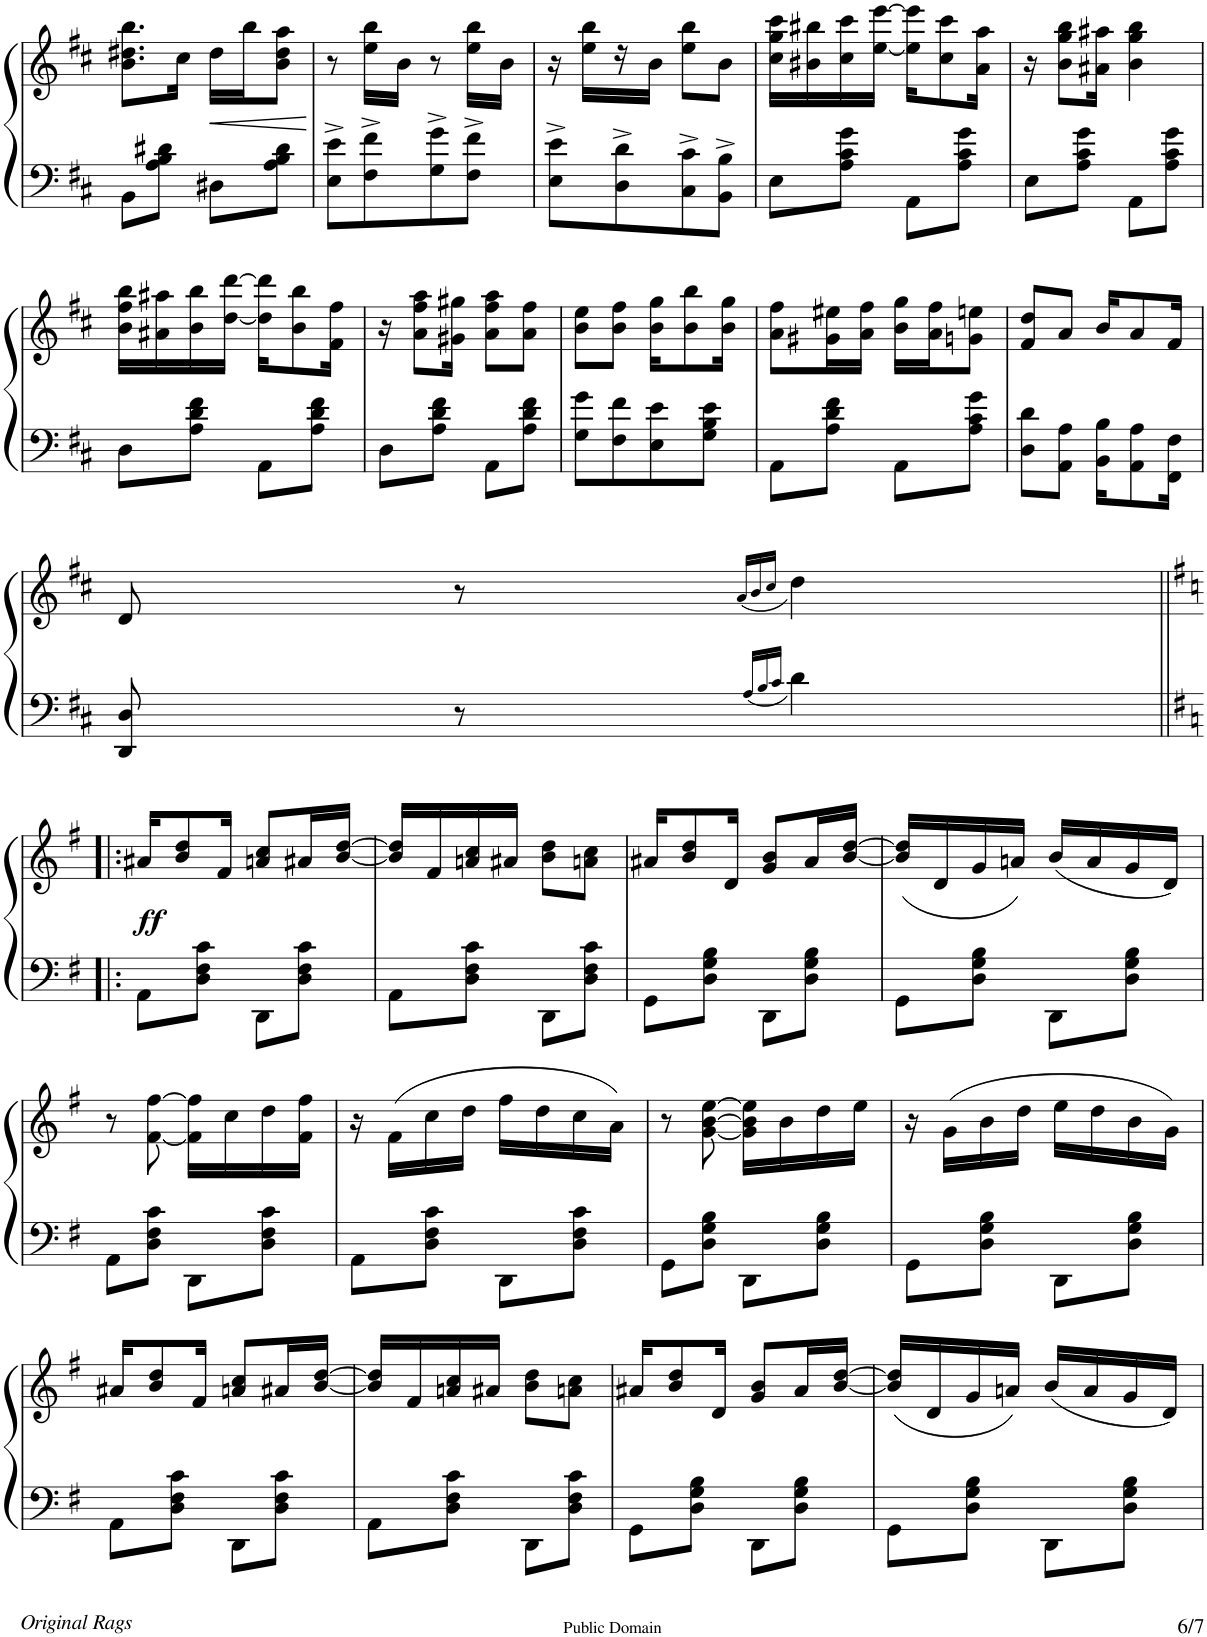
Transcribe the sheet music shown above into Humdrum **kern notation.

**kern	**kern	**dynam
*part1	*part1	*part1
*staff2	*staff1	*staff1/2
*I"Piano	*	*
*I'Pno.	*	*
!!LO:PB:g=z
*clefF4	*clefG2	*
*k[f#c#]	*k[f#c#]	*
*M2/4	*M2/4	*
=83	=83	=83
8BB\L	8.b\ 8.dd#X\ 8.bb\L	.
8A\ 8B\ 8d#X\J	.	.
.	16cc#\Jk	.
!	!	!LO:HP:b
8D#X\L	16dd#\LL	<
.	16bb\J	.
8A\ 8B\ 8d#\J	8b\ 8dd#\ 8aa\J	.
.	.	[
=84	=84	=84
8E\^> 8e\^>L	8r	.
8F#\^> 8f#\^>	16ee\ 16bb\LL	.
.	16b\JJ	.
8G\^> 8g\^>	8r	.
8F#\^> 8f#\^>J	16ee\ 16bb\LL	.
.	16b\JJ	.
=85	=85	=85
8E\^> 8e\^>L	16r	.
.	16ee\ 16bb\LL	.
8D\^> 8d\^>	16r	.
.	16b\JJ	.
8C#\^> 8c#\^>	8ee\ 8bb\L	.
8BB\^> 8B\^>J	8b\J	.
=86	=86	=86
8E\L	16cc#\ 16gg\ 16ccc#\LL	.
.	16b#X\ 16bb#X\	.
8A\ 8c#\ 8g\J	16cc#\ 16ccc#\	.
.	[16ee\ [16eee\JJ	.
8AA\L	16ee\] 16eee\]KL	.
.	8cc#\ 8ccc#\	.
8A\ 8c#\ 8g\J	.	.
.	16a\ 16aa\Jk	.
=87	=87	=87
8E\L	16r	.
.	8b\ 8gg\ 8bb\L	.
8A\ 8c#\ 8g\J	.	.
.	16a#X\ 16aa#X\Jk	.
8AA\L	4b\ 4gg\ 4bb\	.
8A\ 8c#\ 8g\J	.	.
!!LO:LB:g=z
=88	=88	=88
8D\L	16b\ 16ff#\ 16bb\LL	.
.	16a#X\ 16aa#X\	.
8A\ 8d\ 8f#\J	16b\ 16bb\	.
.	[16dd\ [16ddd\JJ	.
8AA\L	16dd\] 16ddd\]KL	.
.	8b\ 8bb\	.
8A\ 8d\ 8f#\J	.	.
.	16f#\ 16ff#\Jk	.
=89	=89	=89
8D\L	16r	.
.	8a\ 8ff#\ 8aa\L	.
8A\ 8d\ 8f#\J	.	.
.	16g#X\ 16gg#X\Jk	.
8AA\L	8a\ 8ff#\ 8aa\L	.
8A\ 8d\ 8f#\J	8a\ 8ff#\J	.
=90	=90	=90
8G\ 8g\L	8b\ 8ee\L	.
8F#\ 8f#\	8b\ 8ff#\J	.
8E\ 8e\	16b\ 16gg\KL	.
.	8b\ 8bb\	.
8G\ 8B\ 8e\J	.	.
.	16b\ 16gg\Jk	.
=91	=91	=91
8AA\L	8a\ 8ff#\L	.
8A\ 8d\ 8f#\J	16g#X\ 16ee#X\L	.
.	16a\ 16ff#\JJ	.
8AA\L	16b\ 16gg\LL	.
.	16a\ 16ff#\J	.
8A\ 8c#\ 8g\J	8gn\ 8een\J	.
=92	=92	=92
8D\ 8d\L	8f#/ 8dd/L	.
8AA\ 8A\J	8a/J	.
16BB\ 16B\KL	16b/KL	.
8AA\ 8A\	8a/	.
16FF#\ 16F#\Jk	16f#/Jk	.
!!LO:LB:g=z
=93	=93	=93
8DD/ 8D/	8d/	.
8r	8r	.
16qA/LL	(16qa/LL	.
16qB/	16qb/	.
16qc#/JJ	16qcc#/JJ	.
4d\	4dd\)	.
!!LO:LB:g=z
=94!|:	=94!|:	=94!|:
*k[f#]	*k[f#]	*
!	!	!LO:DY:b
8AA\L	16a#X/KL	ff
.	8b/ 8dd/	.
8D\ 8F#\ 8c\J	.	.
.	16f#/Jk	.
8DD\L	8an/ 8cc/L	.
8D\ 8F#\ 8c\J	16a#X/L	.
.	[16b/ [16dd/JJ	.
=95	=95	=95
8AA\L	16b/] 16dd/]LL	.
.	16f#/	.
8D\ 8F#\ 8c\J	16an/ 16cc/	.
.	16a#X/JJ	.
8DD\L	8b\ 8dd\L	.
8D\ 8F#\ 8c\J	8an\ 8cc\J	.
=96	=96	=96
8GG\L	16a#X/KL	.
.	8b/ 8dd/	.
8D\ 8G\ 8B\J	.	.
.	16d/Jk	.
8DD\L	8g/ 8b/L	.
8D\ 8G\ 8B\J	16a#/L	.
.	[16b/ [16dd/JJ	.
=97	=97	=97
8GG\L	(16b/] 16dd/]LL	.
.	16d/	.
8D\ 8G\ 8B\J	16g/	.
.	16an/JJ)	.
8DD\L	(16b/LL	.
.	16a/	.
8D\ 8G\ 8B\J	16g/	.
.	16d/JJ)	.
!!LO:LB:g=z
=98	=98	=98
8AA\L	8r	.
8D\ 8F#\ 8c\J	[8f#\ [8ff#\	.
8DD\L	16f#\] 16ff#\]LL	.
.	16cc\	.
8D\ 8F#\ 8c\J	16dd\	.
.	16f#\ 16ff#\JJ	.
=99	=99	=99
8AA\L	16r	.
.	(16f#\LL	.
8D\ 8F#\ 8c\J	16cc\	.
.	16dd\JJ	.
8DD\L	16ff#\LL	.
.	16dd\	.
8D\ 8F#\ 8c\J	16cc\	.
.	16a\JJ)	.
=100	=100	=100
8GG\L	8r	.
8D\ 8G\ 8B\J	[8g\ [8b\ [8ee\	.
8DD\L	16g\] 16b\] 16ee\]LL	.
.	16b\	.
8D\ 8G\ 8B\J	16dd\	.
.	16ee\JJ	.
=101	=101	=101
8GG\L	16r	.
.	(16g\LL	.
8D\ 8G\ 8B\J	16b\	.
.	16dd\JJ	.
8DD\L	16ee\LL	.
.	16dd\	.
8D\ 8G\ 8B\J	16b\	.
.	16g\JJ)	.
!!LO:LB:g=z
=102	=102	=102
8AA\L	16a#X/KL	.
.	8b/ 8dd/	.
8D\ 8F#\ 8c\J	.	.
.	16f#/Jk	.
8DD\L	8an/ 8cc/L	.
8D\ 8F#\ 8c\J	16a#X/L	.
.	[16b/ [16dd/JJ	.
=103	=103	=103
8AA\L	16b/] 16dd/]LL	.
.	16f#/	.
8D\ 8F#\ 8c\J	16an/ 16cc/	.
.	16a#X/JJ	.
8DD\L	8b\ 8dd\L	.
8D\ 8F#\ 8c\J	8an\ 8cc\J	.
=104	=104	=104
8GG\L	16a#X/KL	.
.	8b/ 8dd/	.
8D\ 8G\ 8B\J	.	.
.	16d/Jk	.
8DD\L	8g/ 8b/L	.
8D\ 8G\ 8B\J	16a#/L	.
.	[16b/ [16dd/JJ	.
=105	=105	=105
8GG\L	(16b/] 16dd/]LL	.
.	16d/	.
8D\ 8G\ 8B\J	16g/	.
.	16an/JJ)	.
8DD\L	(16b/LL	.
.	16a/	.
8D\ 8G\ 8B\J	16g/	.
.	16d/JJ)	.
=	=	=
*-	*-	*-
